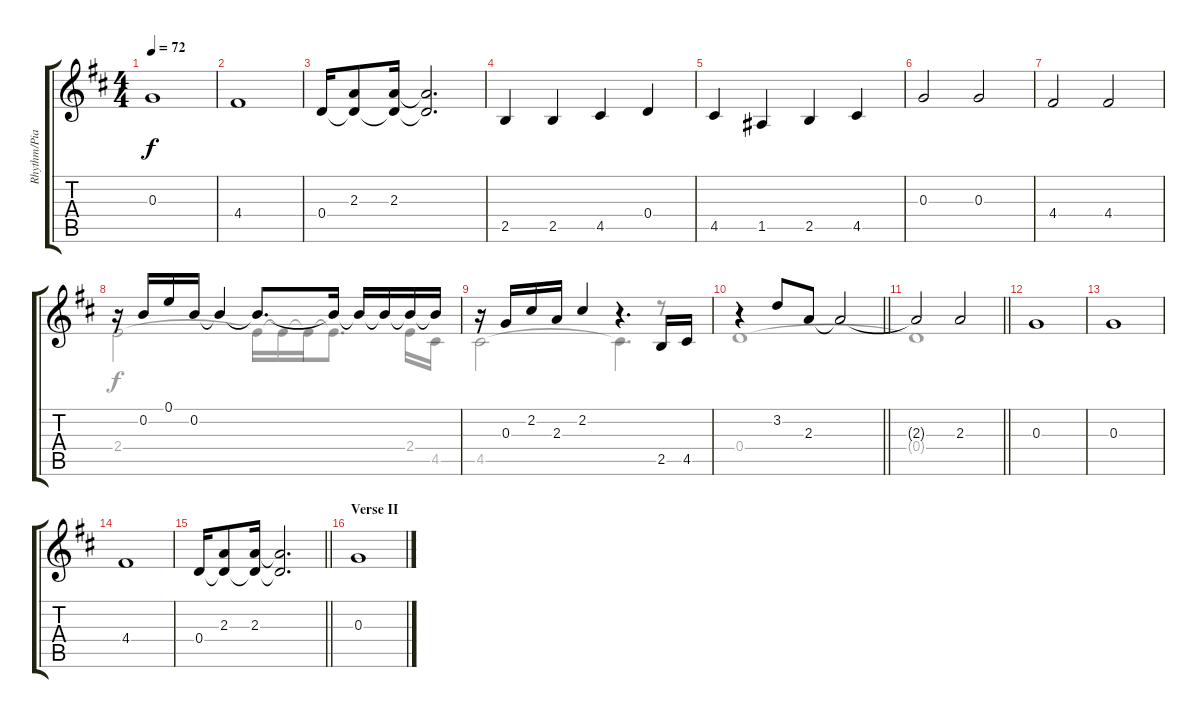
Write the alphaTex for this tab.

\track ("Rhythm/Piano on Hello" "Rhythm/Pia") {instrument acousticguitarsteel}
\staff {score tabs}
\tuning (E4 B3 G3 D3 A2 E2) {hide}
\voice
\ts (4 4)
\tempo 72
\clef g2
\ks d
0.3.1{dy f} |
4.4.1 |
0.4.16 (2.3 0.4{t}).8 (2.3 0.4{t}).16 (2.3{t} 0.4{t}).2{d} |
2.5.4 2.5.4 4.5.4 0.4.4 |
4.5.4 1.5.4 2.5.4 4.5.4 |
0.3.2 0.3.2 |
4.4.2 4.4.2 |
r.16 0.2.16 0.1.16 0.2.16 0.2{t}.4 0.2{t}.8{d} 0.2{t}.16 0.2{t}.16 0.2{t}.16 0.2{t}.16 0.2{t}.16 |
r.16 0.3.16 2.2.16 2.3.16 2.2.4 r.4{d} 2.5.16 4.5.16 |
\barLineRight lightlight
r.4 3.2.8 2.3.8 2.3{t}.2 |
\barLineRight lightlight
2.3{t}.2 2.3.2 |
0.3.1 |
0.3.1 |
4.4.1 |
\barLineRight lightlight
0.4.16 (2.3 0.4{t}).8 (2.3 0.4{t}).16 (2.3{t} 0.4{t}).2{d} |
\section ("" "Verse II")
0.3.1
\voice
\clef g2
\ottava regular
\simile none
\ks d
|
|
|
|
|
|
|
2.4.2 2.4{t}.16 2.4{t}.16 2.4{t}.16 2.4{t}.8{d} 2.4.16 4.5.16 |
4.5.2 4.5{t}.4{d} r.8 |
\barLineRight lightlight
0.4.1 |
\barLineRight lightlight
0.4{t}.1 |
|
|
|
\barLineRight lightlight
|
